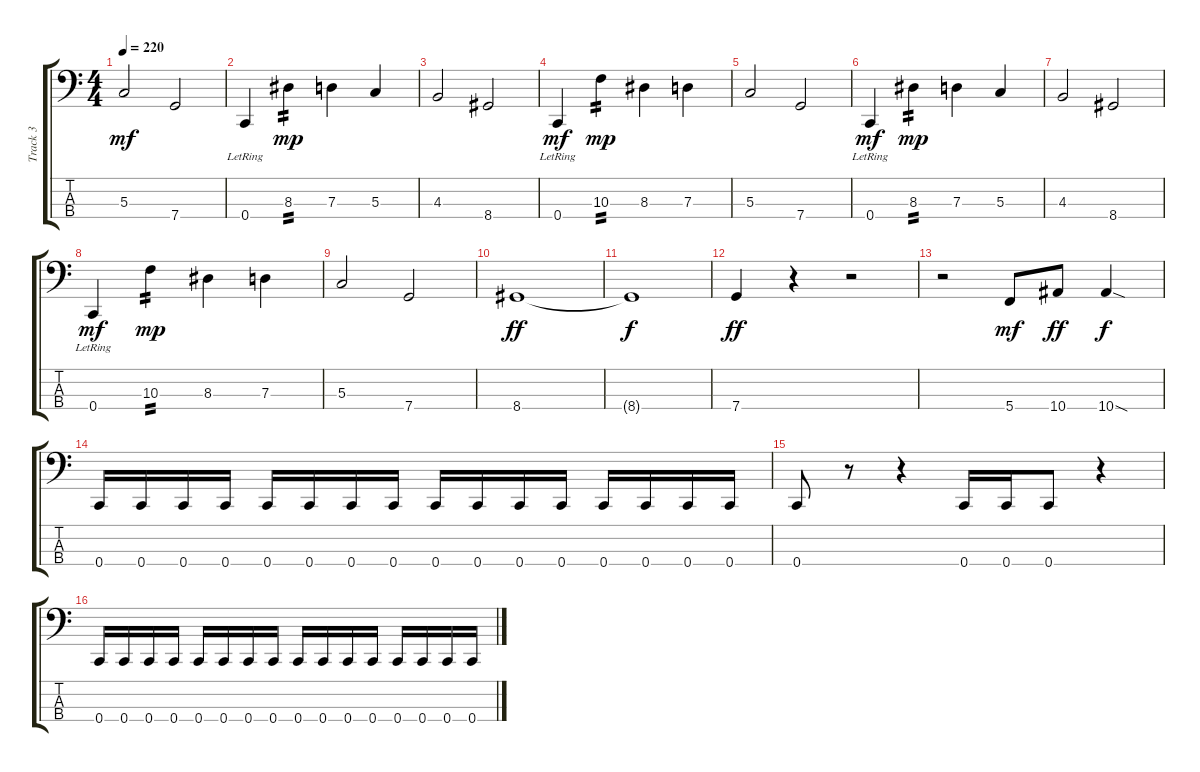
\track ("Track 3" "Track 3") {instrument electricbassfinger}
\staff {score tabs}
\tuning (F2 C2 G1 C1) {hide}
\ts (4 4)
\tempo 220
\clef f4
\ks c
5.3.2{dy mf} 7.4.2 |
0.4{lr}.4 8.3.4{tp 2 dy mp} 7.3.4 5.3.4 |
4.3.2 8.4.2 |
0.4{lr}.4{dy mf} 10.3.4{tp 2 dy mp} 8.3.4 7.3.4 |
5.3.2 7.4.2 |
0.4{lr}.4{dy mf} 8.3.4{tp 2 dy mp} 7.3.4 5.3.4 |
4.3.2 8.4.2 |
0.4{lr}.4{dy mf} 10.3.4{tp 2 dy mp} 8.3.4 7.3.4 |
5.3.2 7.4.2 |
8.4.1{dy ff} |
8.4{t}.1{dy f} |
7.4.4{dy ff} r.4 r.2 |
r.2 5.4.8{dy mf} 10.4.8{dy ff} 10.4{sod}.4{dy f} |
0.4.16 0.4.16 0.4.16 0.4.16 0.4.16 0.4.16 0.4.16 0.4.16 0.4.16 0.4.16 0.4.16 0.4.16 0.4.16 0.4.16 0.4.16 0.4.16 |
0.4.8 r.8 r.4 0.4.16 0.4.16 0.4.8 r.4 |
0.4.16 0.4.16 0.4.16 0.4.16 0.4.16 0.4.16 0.4.16 0.4.16 0.4.16 0.4.16 0.4.16 0.4.16 0.4.16 0.4.16 0.4.16 0.4.16
